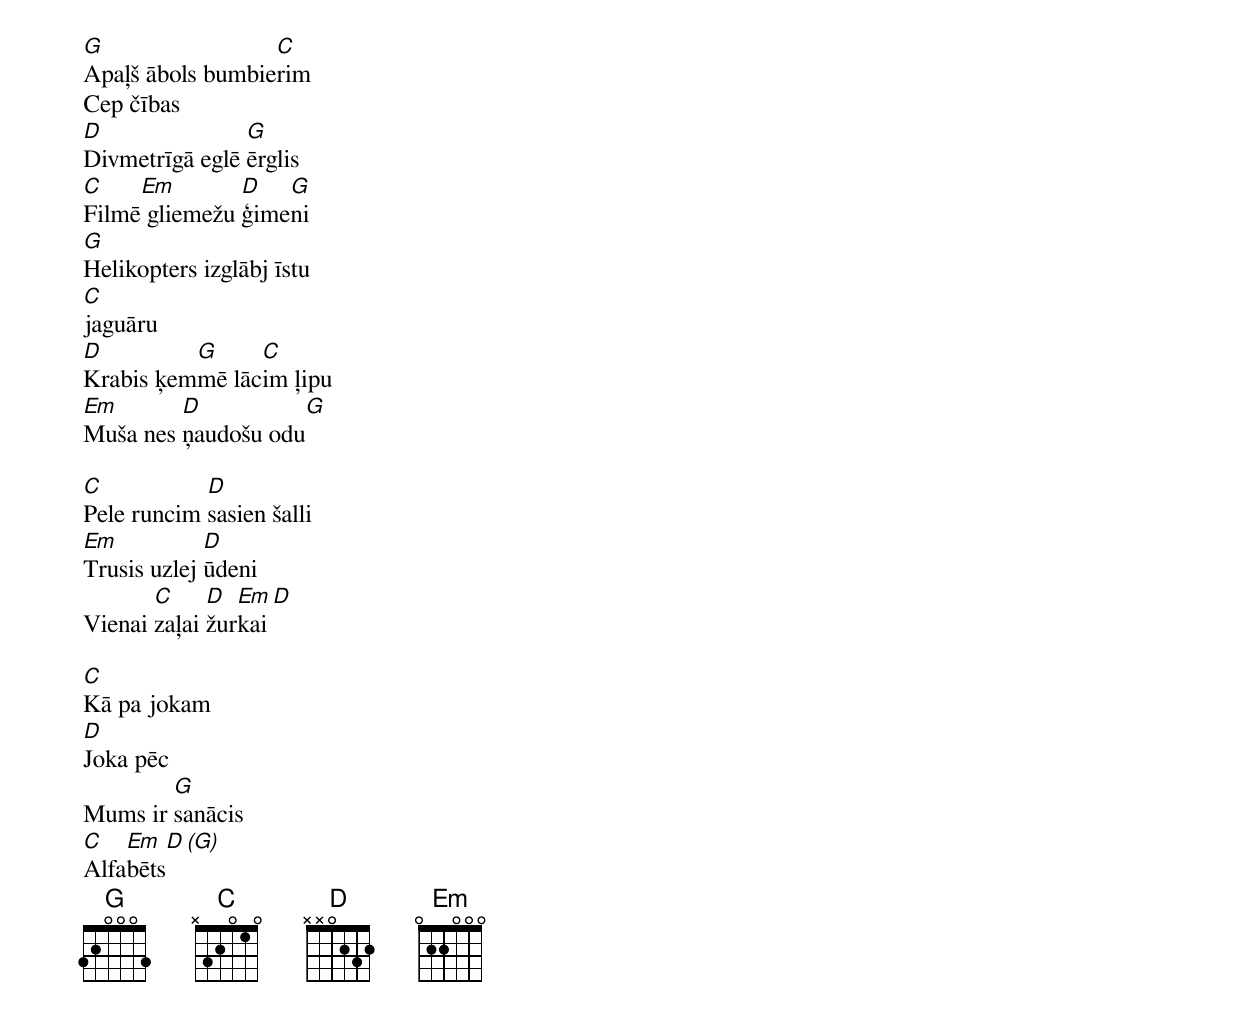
G                 C
Apaļš ābols bumbierim
Cep čības
D               G
Divmetrīgā eglē ērglis
C    Em        D   G
Filmē gliemežu ģimeni
G
Helikopters izglābj īstu
C
jaguāru
D         G     C
Krabis ķemmē lācim ļipu
Em       D          G
Muša nes ņaudošu odu

C           D
Pele runcim sasien šalli
Em           D
Trusis uzlej ūdeni
       C     D  Em D
Vienai zaļai žurkai

C
Kā pa jokam
D
Joka pēc
        G
Mums ir sanācis
C   Em   D (G)
Alfabēts
